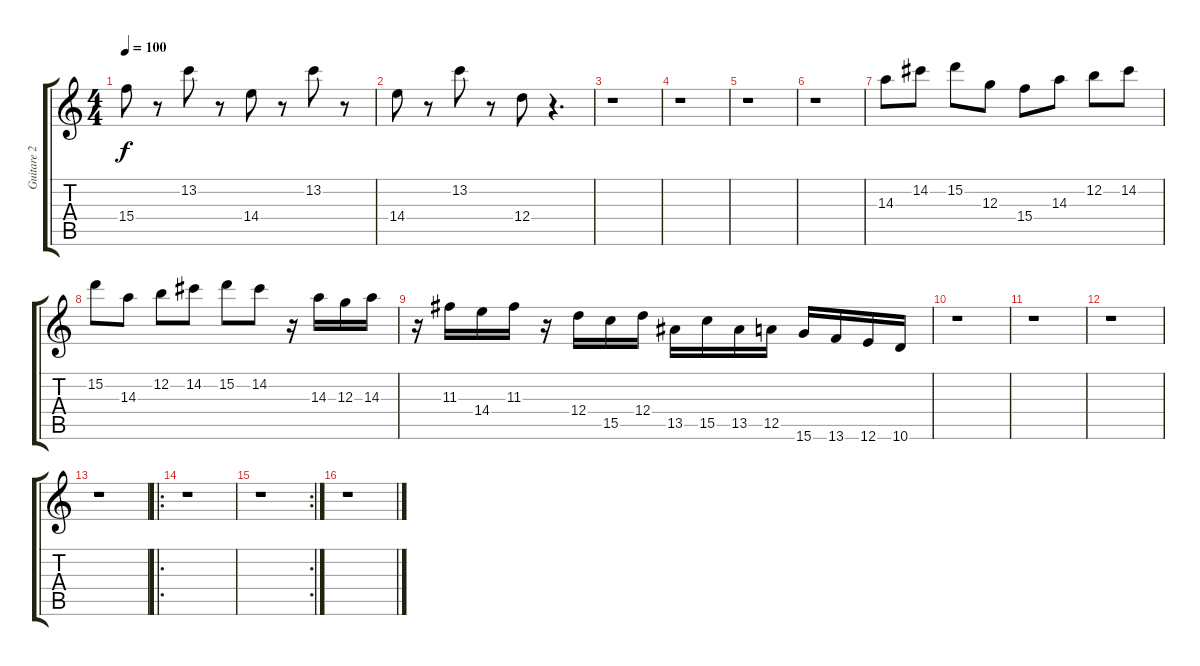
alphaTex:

\track ("Guitare 2" "Guitare 2") {instrument overdrivenguitar}
\staff {score tabs}
\tuning (E4 B3 G3 D3 A2 E2) {hide}
\ts (4 4)
\tempo 100
\clef g2
\ks c
15.4.8{dy f} r.8 13.2.8 r.8 14.4.8 r.8 13.2.8 r.8 |
14.4.8 r.8 13.2.8 r.8 12.4.8 r.4{d} |
r.1 |
r.1 |
r.1 |
r.1 |
14.3.8 14.2.8 15.2.8 12.3.8 15.4.8 14.3.8 12.2.8 14.2.8 |
15.2.8 14.3.8 12.2.8 14.2.8 15.2.8 14.2.8 r.16 14.3.16 12.3.16 14.3.16 |
r.16 11.3.16 14.4.16 11.3.16 r.16 12.4.16 15.5.16 12.4.16 13.5.16 15.5.16 13.5.16 12.5.16 15.6.16 13.6.16 12.6.16 10.6.16 |
r.1 |
r.1 |
r.1 |
r.1 |
\ro
r.1 |
\rc 2
r.1 |
r.1
